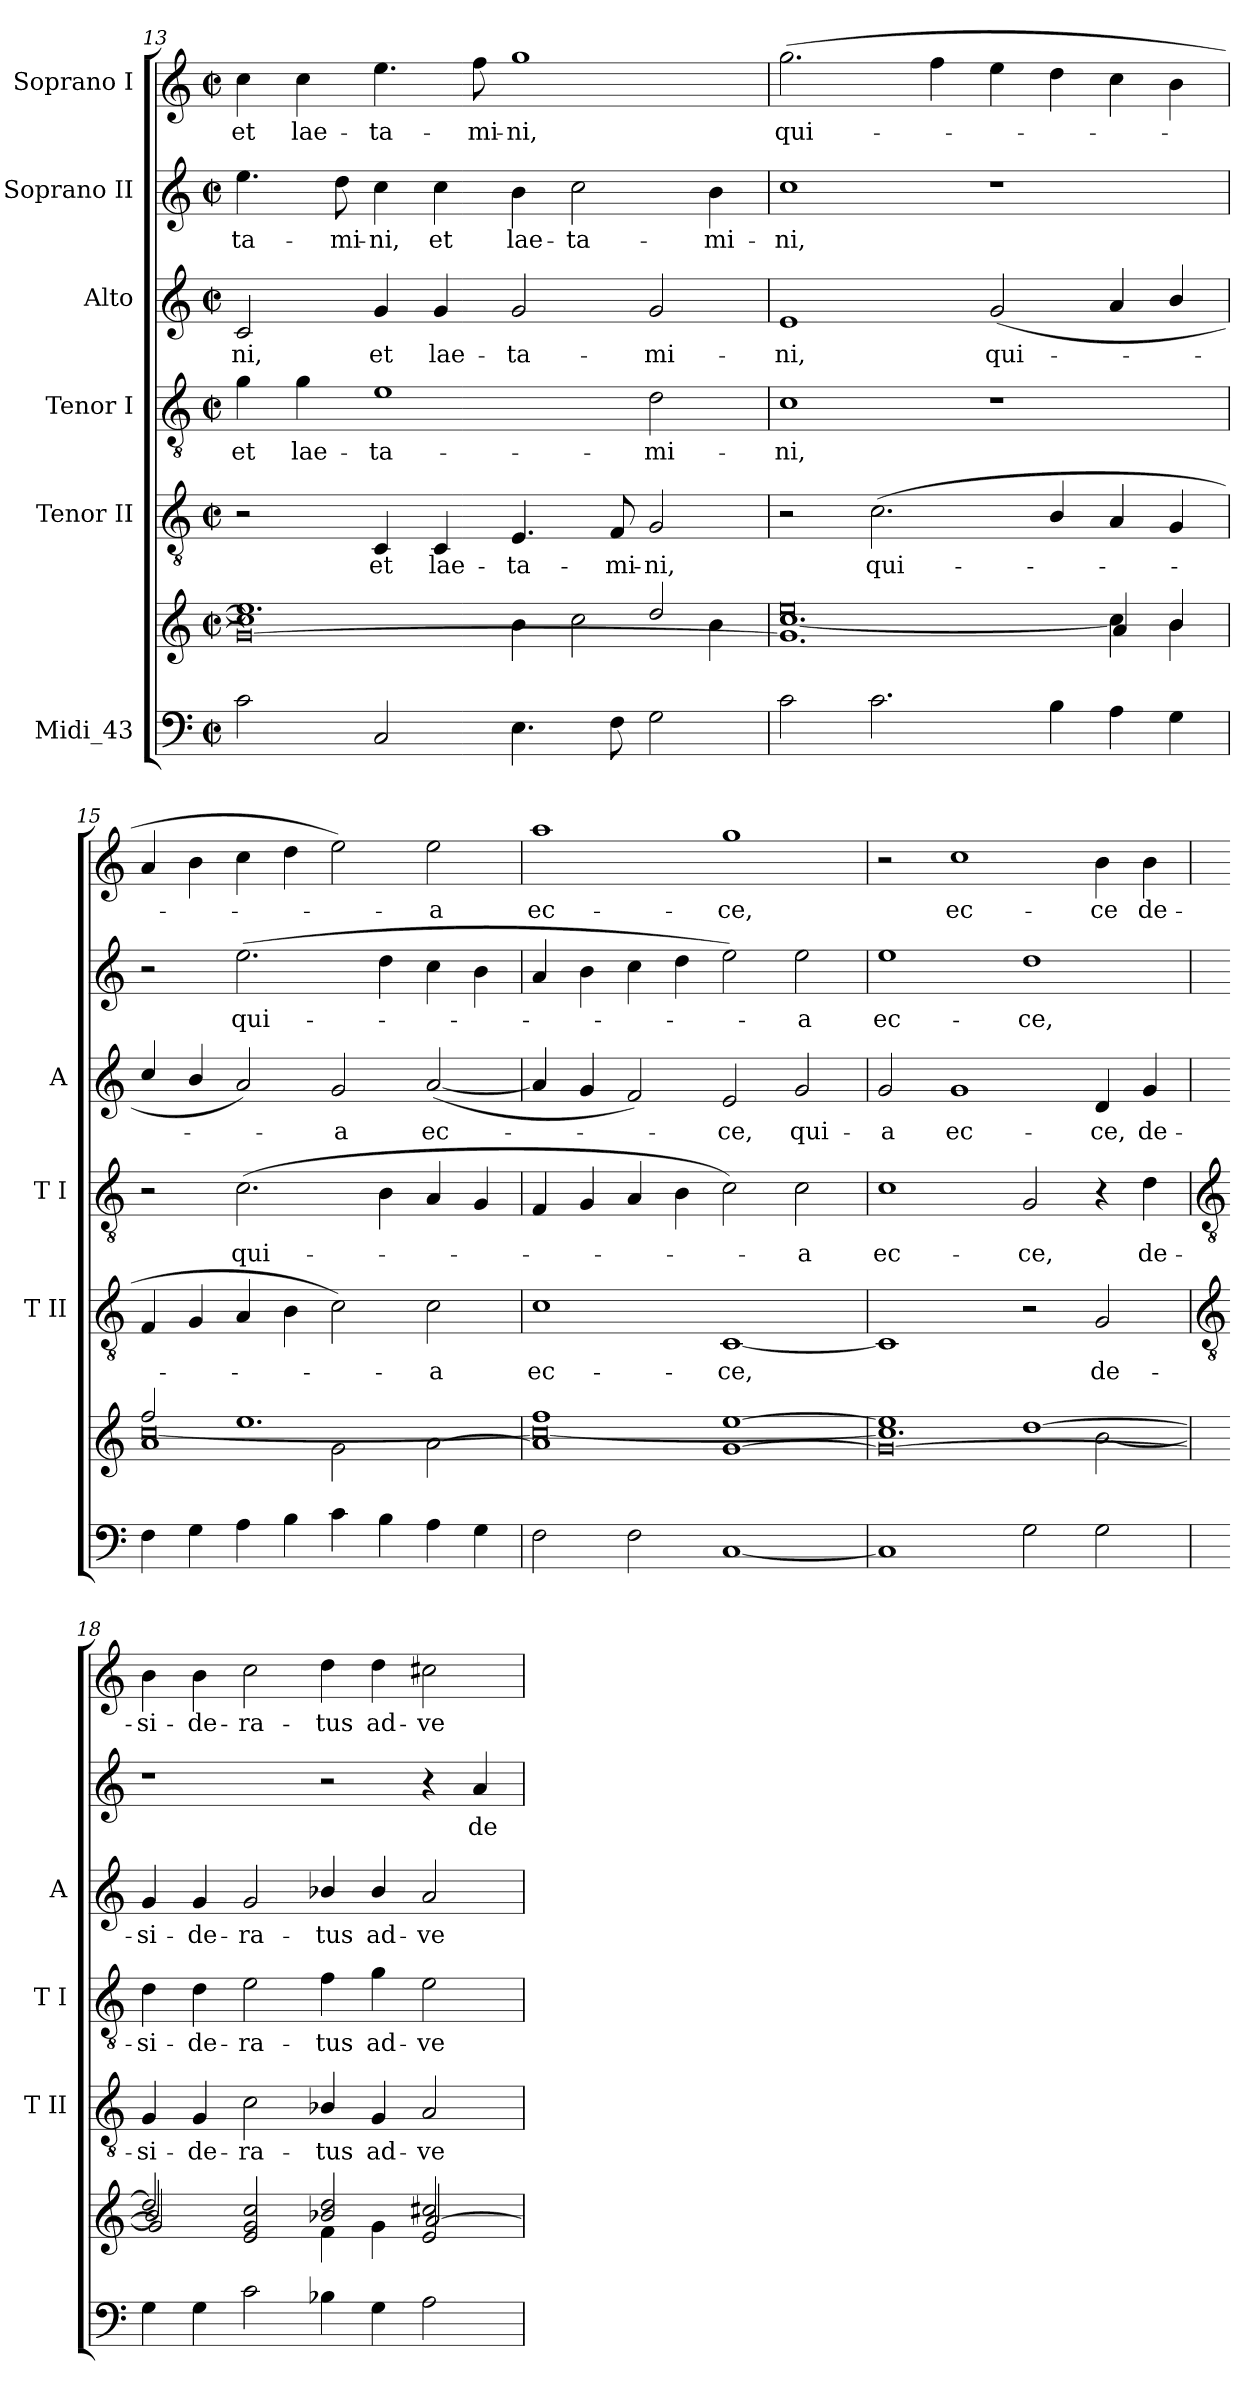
**kern	**kern	**kern	**text	**kern	**text	**kern	**text	**kern	**text	**kern	**text
*part6	*part6	*part5	*part5	*part4	*part4	*part3	*part3	*part2	*part2	*part1	*part1
*staff7	*staff6	*staff5	*staff5	*staff4	*staff4	*staff3	*staff3	*staff2	*staff2	*staff1	*staff1
*I"Midi_43	*	*I"Tenor II	*	*I"Tenor I	*	*I"Alto	*	*I"Soprano II	*	*I"Soprano I	*
*	*	*I'T II	*	*I'T I	*	*I'A	*	*	*	*	*
!!LO:LB:g=z
*clefF4	*clefG2	*clefGv2	*	*clefGv2	*	*clefG2	*	*clefG2	*	*clefG2	*
*k[]	*k[]	*k[]	*	*k[]	*	*k[]	*	*k[]	*	*k[]	*
*C:	*C:	*C:	*	*C:	*	*C:	*	*C:	*	*C:	*
*M4/2	*M4/2	*M4/2	*	*M4/2	*	*M4/2	*	*M4/2	*	*M4/2	*
*met(c|)	*met(c|)	*met(c|)	*	*met(c|)	*	*met(c|)	*	*met(c|)	*	*met(c|)	*
=13	=13	=13	=13	=13	=13	=13	=13	=13	=13	=13	=13
*	*^	*	*	*	*	*	*	*	*	*	*
*	*	*^	*	*	*	*	*	*	*	*	*	*
!	!	!	!	!	!	!	!LO:LY:b	!	!LO:LY:b	!	!LO:LY:b	!	!LO:LY:b
2c	1.ee/]	1cc\]	0g\_	2r	.	4g	et	2c	-ni,	4.ee	-ta-	4cc	et
!	!	!	!	!	!	!	!LO:LY:b	!	!	!	!	!	!LO:LY:b
.	.	.	.	.	.	4g	lae-	.	.	.	.	4cc	lae-
!	!	!	!	!	!	!	!	!	!	!	!LO:LY:b	!	!
.	.	.	.	.	.	.	.	.	.	8dd	-mi-	.	.
!	!	!	!	!	!LO:LY:b	!	!LO:LY:b	!	!LO:LY:b	!	!LO:LY:b	!	!LO:LY:b
2C	.	.	.	4C	et	1e	-ta-	4g	et	4cc	-ni,	4.ee	-ta-
!	!	!	!	!	!LO:LY:b	!	!	!	!LO:LY:b	!	!LO:LY:b	!	!
.	.	.	.	4C	lae-	.	.	4g	lae-	4cc	et	.	.
!	!	!	!	!	!	!	!	!	!	!	!	!	!LO:LY:b
.	.	.	.	.	.	.	.	.	.	.	.	8ff	-mi-
!	!	!	!	!	!LO:LY:b	!	!	!	!LO:LY:b	!	!LO:LY:b	!	!LO:LY:b
4.E	.	4b\	.	4.E	-ta-	.	.	2g	-ta-	4b	lae-	1gg	-ni,
!	!	!	!	!	!	!	!	!	!	!	!LO:LY:b	!	!
.	.	2cc\	.	.	.	.	.	.	.	2cc	-ta-	.	.
!	!	!	!	!	!LO:LY:b	!	!	!	!	!	!	!	!
8F	.	.	.	8F	-mi-	.	.	.	.	.	.	.	.
!	!	!	!	!	!LO:LY:b	!	!LO:LY:b	!	!LO:LY:b	!	!	!	!
2G	2dd/	.	.	2G	-ni,	2d	-mi-	2g	-mi-	.	.	.	.
!	!	!	!	!	!	!	!	!	!	!	!LO:LY:b	!	!
.	.	4b\	.	.	.	.	.	.	.	4b	-mi-	.	.
=14	=14	=14	=14	=14	=14	=14	=14	=14	=14	=14	=14	=14	=14
!	!	!	!	!	!	!	!LO:LY:b	!	!LO:LY:b	!	!LO:LY:b	!	!LO:LY:b
2c	0ee/	[1.cc\	1.g\]	2r	.	1c	-ni,	1e	-ni,	1cc	-ni,	(>2.gg	qui-
!	!	!	!	!	!LO:LY:b	!	!	!	!	!	!	!	!
2.c	.	.	.	(>2.c	qui-	.	.	.	.	.	.	.	.
.	.	.	.	.	.	.	.	.	.	.	.	4ff	.
!	!	!	!	!	!	!	!	!	!LO:LY:b	!	!	!	!
.	.	.	.	.	.	1r	.	(<2g	qui-	1r	.	4ee	.
4B	.	.	.	4B/	.	.	.	.	.	.	.	4dd	.
4A	.	4cc]	4a	4A	.	.	.	4a	.	.	.	4cc	.
4G	.	4b	4b	4G	.	.	.	4b/	.	.	.	4b	.
=15	=15	=15	=15	=15	=15	=15	=15	=15	=15	=15	=15	=15	=15
4F	2ff/	[0cc\	1a\	4F	.	2r	.	4cc/	.	2r	.	4a	.
4G	.	.	.	4G	.	.	.	4b/	.	.	.	4b	.
!	!	!	!	!	!	!	!LO:LY:b	!	!	!	!LO:LY:b	!	!
4A	1.ee/	.	.	4A	.	(>2.c	qui-	2a)	.	(>2.ee	qui-	4cc	.
4B	.	.	.	4B	.	.	.	.	.	.	.	4dd	.
!	!	!	!	!	!	!	!	!	!LO:LY:b	!	!	!	!
4c	.	.	2g\	2c)	.	.	.	2g	a	.	.	2ee)	.
4B	.	.	.	.	.	4B\	.	.	.	4dd	.	.	.
!	!	!	!	!	!LO:LY:b	!	!	!	!LO:LY:b	!	!	!	!LO:LY:b
4A	.	.	[2a\	2c	a	4A	.	(<[2a	ec-	4cc	.	2ee	a
4G	.	.	.	.	.	4G	.	.	.	4b	.	.	.
=16	=16	=16	=16	=16	=16	=16	=16	=16	=16	=16	=16	=16	=16
!	!	!	!	!	!LO:LY:b	!	!	!	!	!	!	!	!LO:LY:b
2F	1ff/	0cc\_	1a\]	1c	ec-	4F	.	4a]	.	4a	.	1aa	ec-
.	.	.	.	.	.	4G	.	4g	.	4b	.	.	.
2F	.	.	.	.	.	4A	.	2f)	.	4cc	.	.	.
.	.	.	.	.	.	4B\	.	.	.	4dd	.	.	.
!	!	!	!	!	!LO:LY:b	!	!	!	!LO:LY:b	!	!	!	!LO:LY:b
[1C	[1ee/	.	[1g/	[1C	-ce,	2c\)	.	2e	ce,	2ee)	.	1gg	-ce,
!	!	!	!	!	!	!	!LO:LY:b	!	!LO:LY:b	!	!LO:LY:b	!	!
.	.	.	.	.	.	2c	a	2g	qui-	2ee	a	.	.
=17	=17	=17	=17	=17	=17	=17	=17	=17	=17	=17	=17	=17	=17
!	!	!	!	!	!	!	!LO:LY:b	!	!LO:LY:b	!	!LO:LY:b	!	!
1C]	1ee/]	1.cc\]	0g\_	1C]	.	1c	ec-	2g	-a	1ee	ec-	2r	.
!	!	!	!	!	!	!	!	!	!LO:LY:b	!	!	!	!LO:LY:b
.	.	.	.	.	.	.	.	1g	ec-	.	.	1cc	ec-
!	!	!	!	!	!	!	!LO:LY:b	!	!	!	!LO:LY:b	!	!
2G	[1dd/	.	.	2r	.	2G	-ce,	.	.	1dd	-ce,	.	.
!	!	!	!	!	!LO:LY:b	!	!	!	!LO:LY:b	!	!	!	!LO:LY:b
2G	.	[2b\	.	2G	de-	4r	.	4d	-ce,	.	.	4b	-ce
!	!	!	!	!	!	!	!LO:LY:b	!	!LO:LY:b	!	!	!	!LO:LY:b
.	.	.	.	.	.	4d	de-	4g	de-	.	.	4b	de-
!!LO:LB:g=z
=18	=18	=18	=18	=18	=18	=18	=18	=18	=18	=18	=18	=18	=18
*	*	*	*	*clefGv2	*	*clefGv2	*	*	*	*	*	*	*
!	!	!	!	!	!LO:LY:b	!	!LO:LY:b	!	!LO:LY:b	!	!	!	!LO:LY:b
4G	2dd/]	2b/]	2g/]	4G	-si-	4d	-si-	4g	-si-	1r	.	4b	-si-
!	!	!	!	!	!LO:LY:b	!	!LO:LY:b	!	!LO:LY:b	!	!	!	!LO:LY:b
4G	.	.	.	4G	-de-	4d	-de-	4g	-de-	.	.	4b	-de-
!	!	!	!	!	!LO:LY:b	!	!LO:LY:b	!	!LO:LY:b	!	!	!	!LO:LY:b
2c	2e/ 2g/ 2cc/	2ryy	2ryy	2c	-ra-	2e	-ra-	2g	-ra-	.	.	2cc	-ra-
!	!	!	!	!	!LO:LY:b	!	!LO:LY:b	!	!LO:LY:b	!	!	!	!LO:LY:b
4B-X	2b-X/ 2dd/	1ryy	4f\	4B-X/	-tus	4f	-tus	4b-X/	-tus	2r	.	4dd	-tus
!	!	!	!	!	!LO:LY:b	!	!LO:LY:b	!	!LO:LY:b	!	!	!	!LO:LY:b
4G	.	.	4g\	4G	ad-	4g	ad-	4b-/	ad-	.	.	4dd	ad-
!	!	!	!	!	!LO:LY:b	!	!LO:LY:b	!	!LO:LY:b	!	!	!	!LO:LY:b
2A	2e/ 2cc#X/	.	[2a/	2A	-ve-	2e	-ve-	2a	-ve-	4r	.	2cc#X	-ve-
!	!	!	!	!	!	!	!	!	!	!	!LO:LY:b	!	!
.	.	.	.	.	.	.	.	.	.	4a	de-	.	.
*	*v	*v	*v	*	*	*	*	*	*	*	*	*	*
=	=	=	=	=	=	=	=	=	=	=	=
*-	*-	*-	*-	*-	*-	*-	*-	*-	*-	*-	*-
